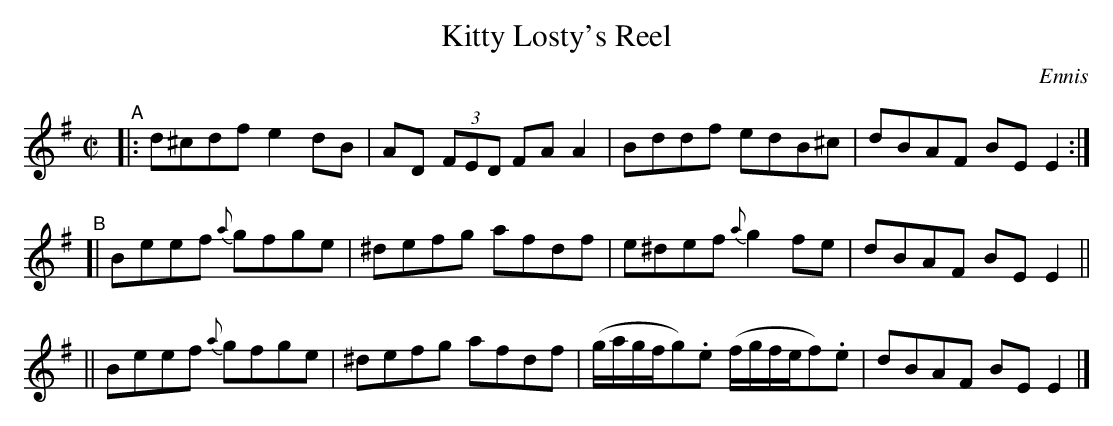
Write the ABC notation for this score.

X:1
T: Kitty Losty's Reel
O: Ennis
M: C|
L: 1/8
K: Em
"^A"\
|: d^cdfe2dB | AD (3FED FAA2 | Bddf edB^c | dBAF BEE2 :|
"^B"\
[| Beef {a}gfge | ^defg afdf | e^def{a}g2fe | dBAF BEE2 ||
|| Beef {a}gfge | ^defg afdf | (g/a/g/f/g).e (f/g/f/e/f).e | dBAF BEE2 |]
